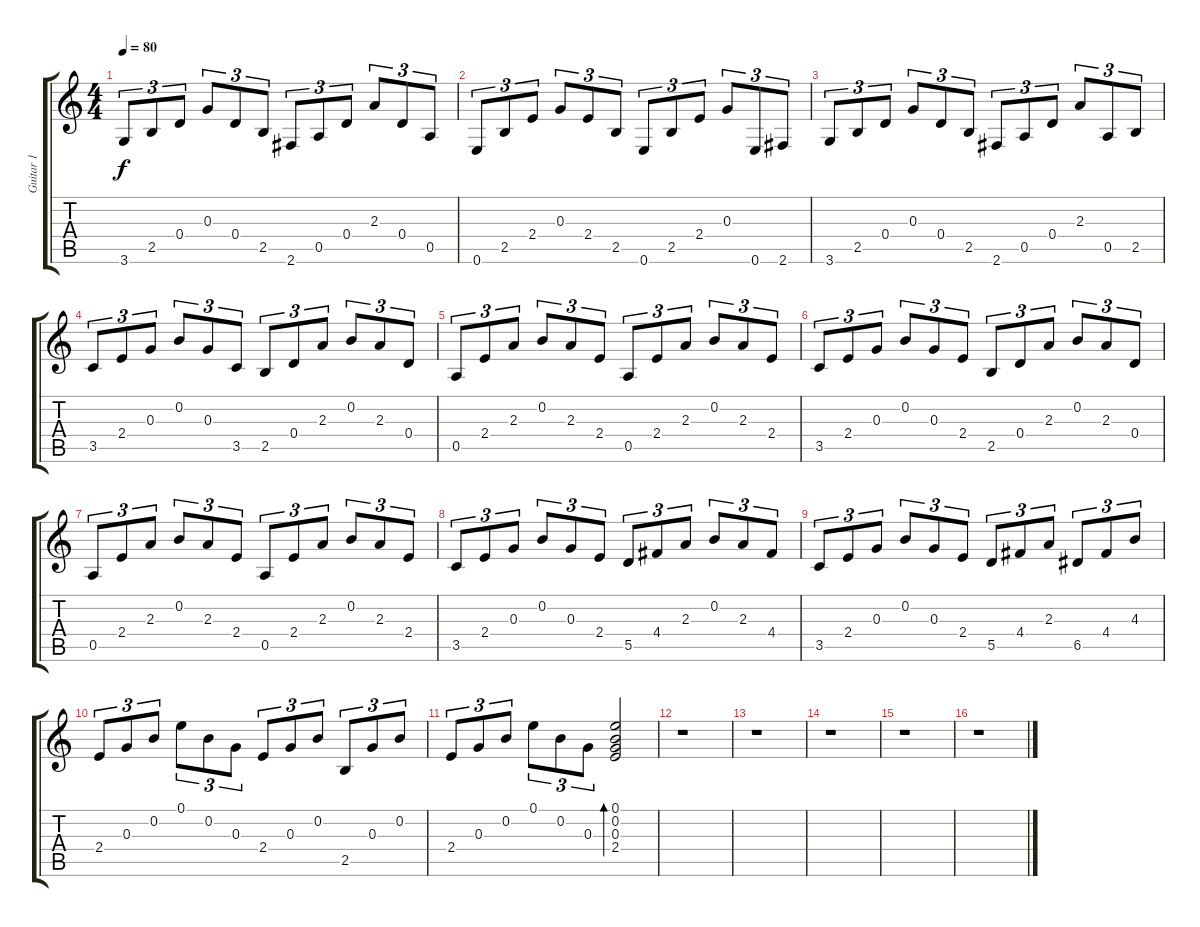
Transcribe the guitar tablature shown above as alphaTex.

\track ("Guitar 1" "Guitar 1") {instrument distortionguitar}
\staff {score tabs}
\tuning (E4 B3 G3 D3 A2 E2) {hide}
\ts (4 4)
\tempo 80
\clef g2
\ks c
3.6.8{tu (3 2) dy f} 2.5.8{tu (3 2)} 0.4.8{tu (3 2)} 0.3.8{tu (3 2)} 0.4.8{tu (3 2)} 2.5.8{tu (3 2)} 2.6.8{tu (3 2)} 0.5.8{tu (3 2)} 0.4.8{tu (3 2)} 2.3.8{tu (3 2)} 0.4.8{tu (3 2)} 0.5.8{tu (3 2)} |
0.6.8{tu (3 2)} 2.5.8{tu (3 2)} 2.4.8{tu (3 2)} 0.3.8{tu (3 2)} 2.4.8{tu (3 2)} 2.5.8{tu (3 2)} 0.6.8{tu (3 2)} 2.5.8{tu (3 2)} 2.4.8{tu (3 2)} 0.3.8{tu (3 2)} 0.6.8{tu (3 2)} 2.6.8{tu (3 2)} |
3.6.8{tu (3 2)} 2.5.8{tu (3 2)} 0.4.8{tu (3 2)} 0.3.8{tu (3 2)} 0.4.8{tu (3 2)} 2.5.8{tu (3 2)} 2.6.8{tu (3 2)} 0.5.8{tu (3 2)} 0.4.8{tu (3 2)} 2.3.8{tu (3 2)} 0.5.8{tu (3 2)} 2.5.8{tu (3 2)} |
3.5.8{tu (3 2)} 2.4.8{tu (3 2)} 0.3.8{tu (3 2)} 0.2.8{tu (3 2)} 0.3.8{tu (3 2)} 3.5.8{tu (3 2)} 2.5.8{tu (3 2)} 0.4.8{tu (3 2)} 2.3.8{tu (3 2)} 0.2.8{tu (3 2)} 2.3.8{tu (3 2)} 0.4.8{tu (3 2)} |
0.5.8{tu (3 2)} 2.4.8{tu (3 2)} 2.3.8{tu (3 2)} 0.2.8{tu (3 2)} 2.3.8{tu (3 2)} 2.4.8{tu (3 2)} 0.5.8{tu (3 2)} 2.4.8{tu (3 2)} 2.3.8{tu (3 2)} 0.2.8{tu (3 2)} 2.3.8{tu (3 2)} 2.4.8{tu (3 2)} |
3.5.8{tu (3 2)} 2.4.8{tu (3 2)} 0.3.8{tu (3 2)} 0.2.8{tu (3 2)} 0.3.8{tu (3 2)} 2.4.8{tu (3 2)} 2.5.8{tu (3 2)} 0.4.8{tu (3 2)} 2.3.8{tu (3 2)} 0.2.8{tu (3 2)} 2.3.8{tu (3 2)} 0.4.8{tu (3 2)} |
0.5.8{tu (3 2)} 2.4.8{tu (3 2)} 2.3.8{tu (3 2)} 0.2.8{tu (3 2)} 2.3.8{tu (3 2)} 2.4.8{tu (3 2)} 0.5.8{tu (3 2)} 2.4.8{tu (3 2)} 2.3.8{tu (3 2)} 0.2.8{tu (3 2)} 2.3.8{tu (3 2)} 2.4.8{tu (3 2)} |
3.5.8{tu (3 2)} 2.4.8{tu (3 2)} 0.3.8{tu (3 2)} 0.2.8{tu (3 2)} 0.3.8{tu (3 2)} 2.4.8{tu (3 2)} 5.5.8{tu (3 2)} 4.4.8{tu (3 2)} 2.3.8{tu (3 2)} 0.2.8{tu (3 2)} 2.3.8{tu (3 2)} 4.4.8{tu (3 2)} |
3.5.8{tu (3 2)} 2.4.8{tu (3 2)} 0.3.8{tu (3 2)} 0.2.8{tu (3 2)} 0.3.8{tu (3 2)} 2.4.8{tu (3 2)} 5.5.8{tu (3 2)} 4.4.8{tu (3 2)} 2.3.8{tu (3 2)} 6.5.8{tu (3 2)} 4.4.8{tu (3 2)} 4.3.8{tu (3 2)} |
2.4.8{tu (3 2)} 0.3.8{tu (3 2)} 0.2.8{tu (3 2)} 0.1.8{tu (3 2)} 0.2.8{tu (3 2)} 0.3.8{tu (3 2)} 2.4.8{tu (3 2)} 0.3.8{tu (3 2)} 0.2.8{tu (3 2)} 2.5.8{tu (3 2)} 0.3.8{tu (3 2)} 0.2.8{tu (3 2)} |
2.4.8{tu (3 2)} 0.3.8{tu (3 2)} 0.2.8{tu (3 2)} 0.1.8{tu (3 2)} 0.2.8{tu (3 2)} 0.3.8{tu (3 2)} (0.1 0.2 0.3 2.4).2{bd 480} |
r.1 |
r.1 |
r.1 |
r.1 |
r.1
